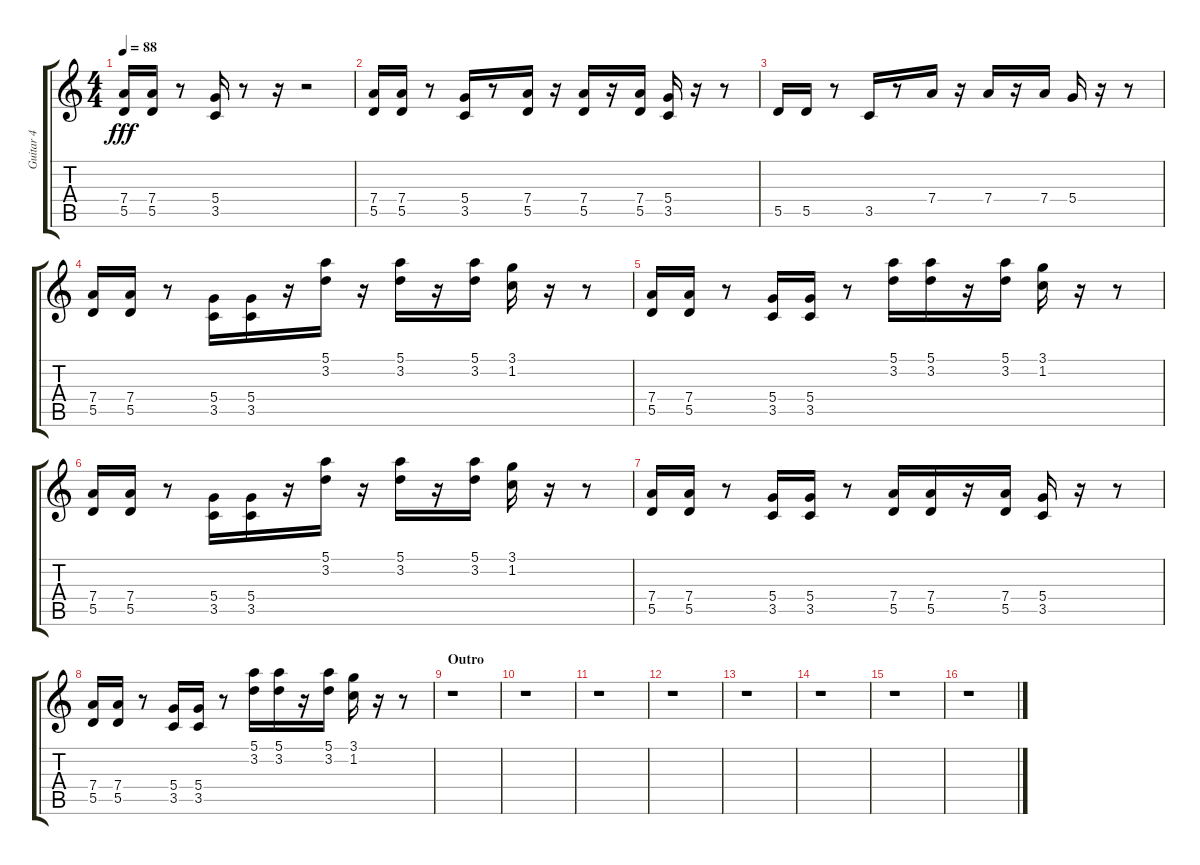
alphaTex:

\track ("Guitar 4" "Guitar 4") {instrument distortionguitar}
\staff {score tabs}
\tuning (E4 B3 G3 D3 A2 E2) {hide}
\ts (4 4)
\tempo 88
\clef g2
\ks c
(7.4 5.5).16{dy fff} (7.4 5.5).16 r.8 (5.4 3.5).16 r.8 r.16 r.2 |
(7.4 5.5).16 (7.4 5.5).16 r.8 (5.4 3.5).16 r.8 (7.4 5.5).16 r.16 (7.4 5.5).16 r.16 (7.4 5.5).16 (5.4 3.5).16 r.16 r.8 |
5.5.16 5.5.16 r.8 3.5.16 r.8 7.4.16 r.16 7.4.16 r.16 7.4.16 5.4.16 r.16 r.8 |
(7.4 5.5).16 (7.4 5.5).16 r.8 (5.4 3.5).16 (5.4 3.5).16 r.16 (5.1 3.2).16 r.16 (5.1 3.2).16 r.16 (5.1 3.2).16 (3.1 1.2).16 r.16 r.8 |
(7.4 5.5).16 (7.4 5.5).16 r.8 (5.4 3.5).16 (5.4 3.5).16 r.8 (5.1 3.2).16 (5.1 3.2).16 r.16 (5.1 3.2).16 (3.1 1.2).16 r.16 r.8 |
(7.4 5.5).16 (7.4 5.5).16 r.8 (5.4 3.5).16 (5.4 3.5).16 r.16 (5.1 3.2).16 r.16 (5.1 3.2).16 r.16 (5.1 3.2).16 (3.1 1.2).16 r.16 r.8 |
(7.4 5.5).16 (7.4 5.5).16 r.8 (5.4 3.5).16 (5.4 3.5).16 r.8 (7.4 5.5).16 (7.4 5.5).16 r.16 (7.4 5.5).16 (5.4 3.5).16 r.16 r.8 |
(7.4 5.5).16 (7.4 5.5).16 r.8 (5.4 3.5).16 (5.4 3.5).16 r.8 (5.1 3.2).16 (5.1 3.2).16 r.16 (5.1 3.2).16 (3.1 1.2).16 r.16 r.8 |
\section ("" "Outro")
r.1 |
r.1 |
r.1 |
r.1 |
r.1 |
r.1 |
r.1 |
r.1
